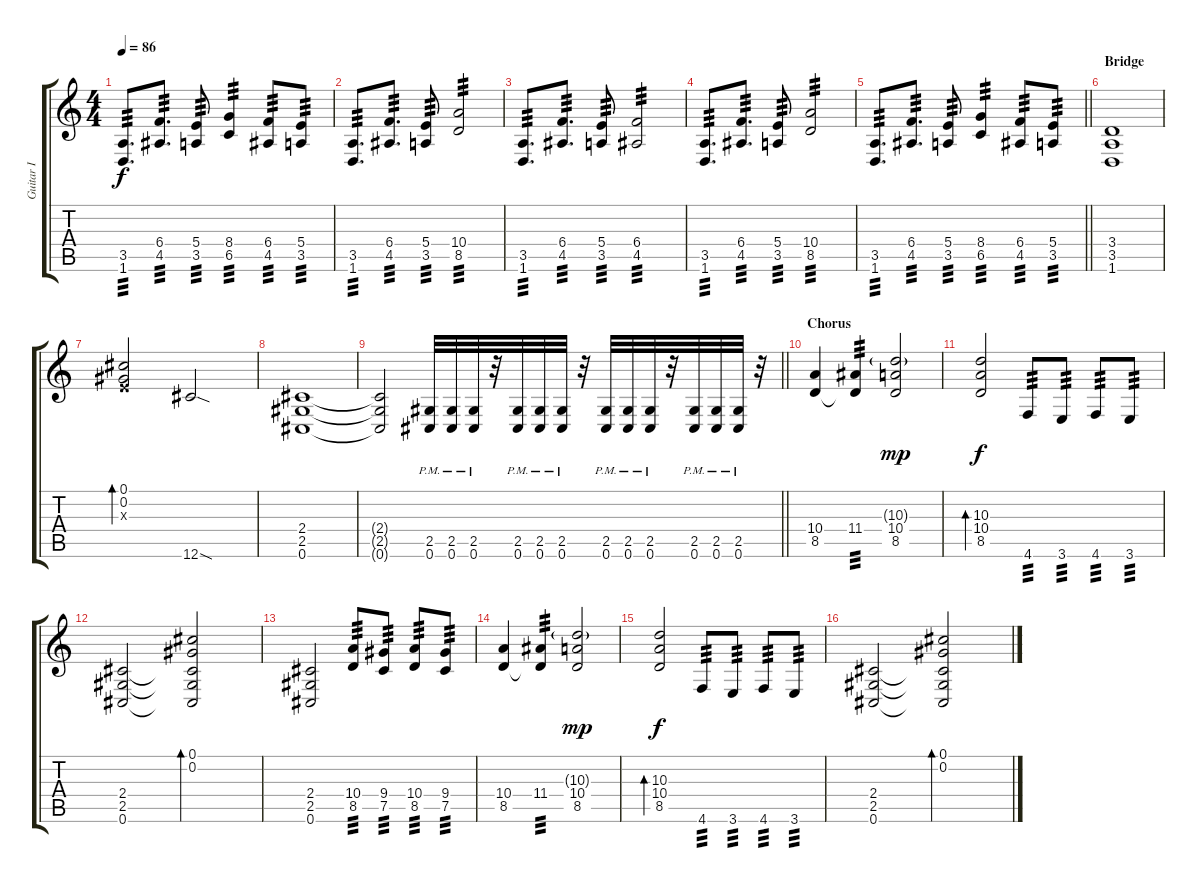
\track ("Guitar I" "Guitar I") {instrument distortionguitar}
\staff {score tabs}
\tuning (Db4 Ab3 E3 B2 Gb2 Db2) {hide}
\ts (4 4)
\tempo 86
\clef g2
\ks c
(3.5 1.6).8{d tp 3 dy f} (6.4 4.5).8{d tp 3} (5.4 3.5).8{tp 3} (8.4 6.5).4{tp 3} (6.4 4.5).8{tp 3} (5.4 3.5).8{tp 3} |
(3.5 1.6).8{d tp 3} (6.4 4.5).8{d tp 3} (5.4 3.5).8{tp 3} (10.4 8.5).2{tp 3} |
(3.5 1.6).8{d tp 3} (6.4 4.5).8{d tp 3} (5.4 3.5).8{tp 3} (6.4 4.5).2{tp 3} |
(3.5 1.6).8{d tp 3} (6.4 4.5).8{d tp 3} (5.4 3.5).8{tp 3} (10.4 8.5).2{tp 3} |
\barLineRight lightlight
(3.5 1.6).8{d tp 3} (6.4 4.5).8{d tp 3} (5.4 3.5).8{tp 3} (8.4 6.5).4{tp 3} (6.4 4.5).8{tp 3} (5.4 3.5).8{tp 3} |
\section ("" "Bridge")
(3.4 3.5 1.6).1 |
(0.1 0.2 0.3{x}).2{bd 240} 12.6{sod}.2 |
(2.4 2.5 0.6).1 |
\barLineRight lightlight
(2.4{t} 2.5{t} 0.6{t}).2 (2.5{pm} 0.6{pm}).32 (2.5{pm} 0.6{pm}).32 (2.5{pm} 0.6{pm}).32 r.32 (2.5{pm} 0.6{pm}).32 (2.5{pm} 0.6{pm}).32 (2.5{pm} 0.6{pm}).32 r.32 (2.5{pm} 0.6{pm}).32 (2.5{pm} 0.6{pm}).32 (2.5{pm} 0.6{pm}).32 r.32 (2.5{pm} 0.6{pm}).32 (2.5{pm} 0.6{pm}).32 (2.5{pm} 0.6{pm}).32 r.32 |
\section ("" "Chorus")
(10.4 8.5).4 (11.4 8.5{t}).4{tp 3} (10.3{g} 10.4 8.5).2{dy mp} |
(10.3 10.4 8.5).2{bd 120 dy f} 4.6.8{tp 3} 3.6.8{tp 3} 4.6.8{tp 3} 3.6.8{tp 3} |
(2.4 2.5 0.6).2 (0.1 0.2 2.4{t} 2.5{t} 0.6{t}).2{bd 240} |
(2.4 2.5 0.6).2 (10.4 8.5).8{tp 3} (9.4 7.5).8{tp 3} (10.4 8.5).8{tp 3} (9.4 7.5).8{tp 3} |
(10.4 8.5).4 (11.4 8.5{t}).4{tp 3} (10.3{g} 10.4 8.5).2{dy mp} |
(10.3 10.4 8.5).2{bd 120 dy f} 4.6.8{tp 3} 3.6.8{tp 3} 4.6.8{tp 3} 3.6.8{tp 3} |
(2.4 2.5 0.6).2 (0.1 0.2 2.4{t} 2.5{t} 0.6{t}).2{bd 240}
